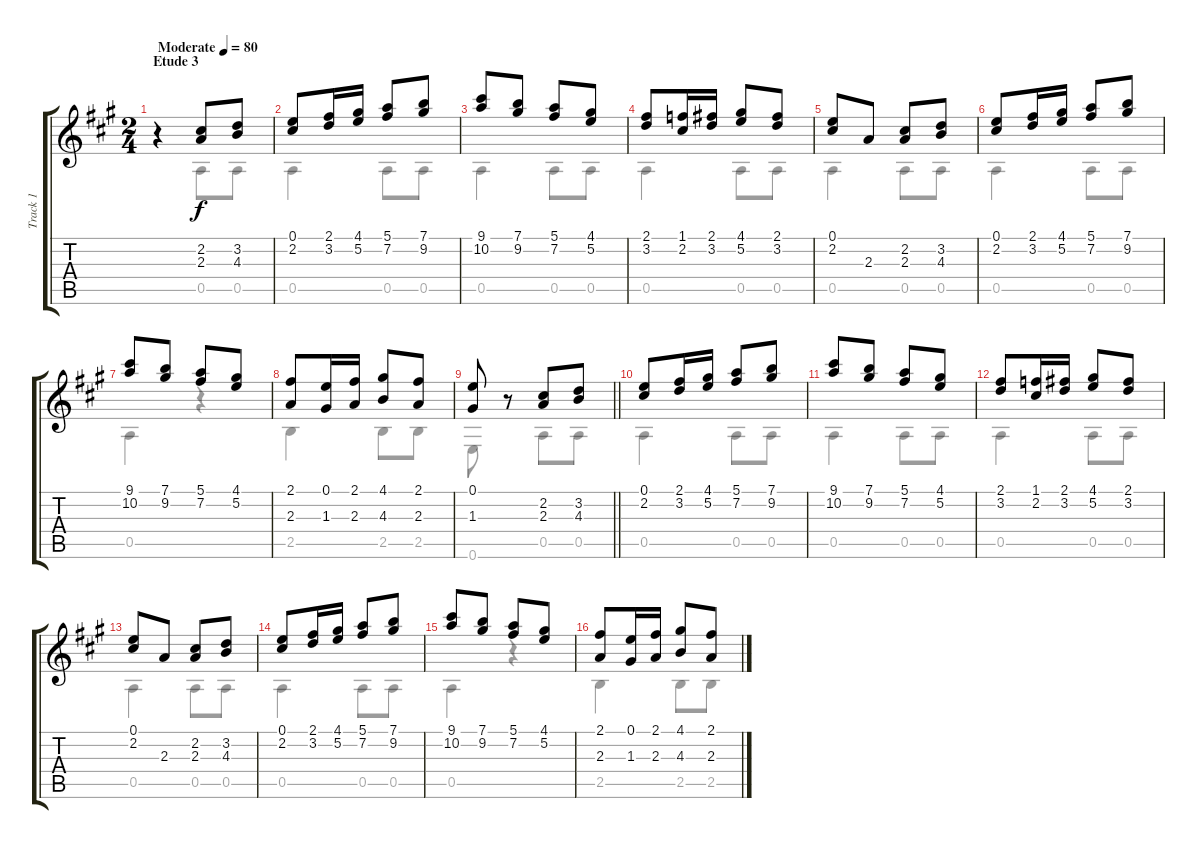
\track ("Track 1" "Track 1") {instrument acousticguitarnylon}
\staff {score tabs}
\tuning (E4 B3 G3 D3 A2 E2) {hide}
\voice
\ts (2 4)
\section ("" "Etude 3")
\tempo (80 "Moderate")
\tempo 75
\tempo (80 "Moderate")
\clef g2
\ks a
r.4{dy f instrument acousticguitarnylon} (2.2 2.3).8 (3.2 4.3).8 |
(0.1 2.2).8 (2.1 3.2).16 (4.1 5.2).16 (5.1 7.2).8 (7.1 9.2).8 |
(9.1 10.2).8 (7.1 9.2).8 (5.1 7.2).8 (4.1 5.2).8 |
(2.1 3.2).8 (1.1 2.2).16 (2.1 3.2).16 (4.1 5.2).8 (2.1 3.2).8 |
(0.1 2.2).8 2.3.8 (2.2 2.3).8 (3.2 4.3).8 |
(0.1 2.2).8 (2.1 3.2).16 (4.1 5.2).16 (5.1 7.2).8 (7.1 9.2).8 |
(9.1 10.2).8 (7.1 9.2).8 (5.1 7.2).8 (4.1 5.2).8 |
(2.1 2.3).8 (0.1 1.3).16 (2.1 2.3).16 (4.1 4.3).8 (2.1 2.3).8 |
\barLineRight lightlight
(0.1 1.3).8 r.8 (2.2 2.3).8 (3.2 4.3).8 |
(0.1 2.2).8 (2.1 3.2).16 (4.1 5.2).16 (5.1 7.2).8 (7.1 9.2).8 |
(9.1 10.2).8 (7.1 9.2).8 (5.1 7.2).8 (4.1 5.2).8 |
(2.1 3.2).8 (1.1 2.2).16 (2.1 3.2).16 (4.1 5.2).8 (2.1 3.2).8 |
(0.1 2.2).8 2.3.8 (2.2 2.3).8 (3.2 4.3).8 |
(0.1 2.2).8 (2.1 3.2).16 (4.1 5.2).16 (5.1 7.2).8 (7.1 9.2).8 |
(9.1 10.2).8 (7.1 9.2).8 (5.1 7.2).8 (4.1 5.2).8 |
(2.1 2.3).8 (0.1 1.3).16 (2.1 2.3).16 (4.1 4.3).8 (2.1 2.3).8
\voice
\clef g2
\ottava regular
\simile none
\ks a
r.4{dy f} 0.5.8 0.5.8 |
0.5.4 0.5.8 0.5.8 |
0.5.4 0.5.8 0.5.8 |
0.5.4 0.5.8 0.5.8 |
0.5.4 0.5.8 0.5.8 |
0.5.4 0.5.8 0.5.8 |
0.5.4 r.4 |
2.5.4 2.5.8 2.5.8 |
\barLineRight lightlight
0.6.8 r.8 0.5.8 0.5.8 |
0.5.4 0.5.8 0.5.8 |
0.5.4 0.5.8 0.5.8 |
0.5.4 0.5.8 0.5.8 |
0.5.4 0.5.8 0.5.8 |
0.5.4 0.5.8 0.5.8 |
0.5.4 r.4 |
2.5.4 2.5.8 2.5.8
